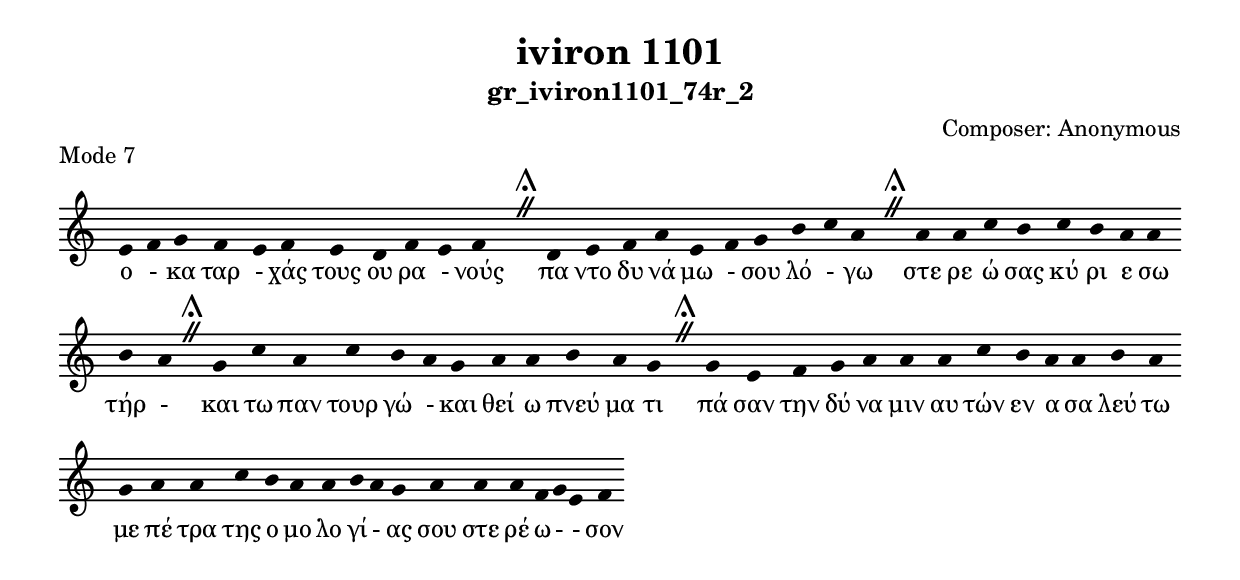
\include "gregorian.ly"

	\header {
 	  title = "iviron 1101"
	  subtitle = "gr_iviron1101_74r_2"
	  composer = "Composer: Αnonymous"
	  piece = "Mode 7"
	}

	chant = {
	  e'4 f'4 g'4 f'4 e'4 f'4 e'4 d'4 f'4 e'4 f'4 \divisioMaior
 d'4 e'4 f'4 a'4 e'4 f'4 g'4 b'4 c''4 a'4 \divisioMaior
 a'4 a'4 c''4 b'4 c''4 b'4 a'4 a'4 b'4 a'4 \divisioMaior
 g'4 c''4 a'4 c''4 b'4 a'4 g'4 a'4 a'4 b'4 a'4 g'4 \divisioMaior
 g'4 e'4 f'4 g'4 a'4 a'4 a'4 c''4 b'4 a'4 a'4 b'4 a'4 g'4 a'4 a'4 c''4 b'4 a'4 a'4 b'4 a'4 g'4 a'4 a'4 a'4 f'4 g'4 e'4 f'4\finalis
	}

	verba = \lyricmode {ο - κα ταρ - χάς τους ου ρα - νούς 
πα ντο δυ νά μω - σου λό - γω 
στε ρε ώ σας κύ ρι ε σω τήρ - 
και τω παν τουρ γώ - και θεί ω πνεύ μα τι 
πά σαν την δύ να μιν αυ τών εν α σα λεύ τω με πέ τρα της ο μο λο γί - ας σου στε ρέ ω -  - σον 
	}


	\score {
	  \new Staff <<
	  \new Voice = "melody" \chant
	  \new Lyrics = "one" \lyricsto melody \verba
	  >>
	  \layout {
	    \context {
	      \Staff
	      \remove "Time_signature_engraver"
	      \remove "Bar_engraver"
	    }
	    \context {
	      \Voice
	      \remove "Stem_engraver"
	    }
	  }
	}